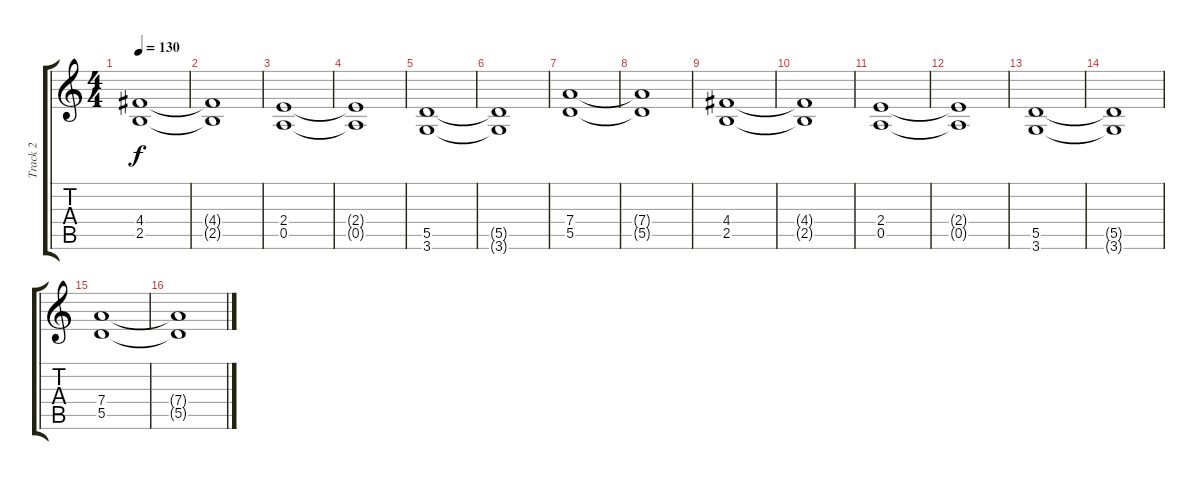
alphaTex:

\track ("Track 2" "Track 2") {instrument overdrivenguitar}
\staff {score tabs}
\tuning (E4 B3 G3 D3 A2 E2) {hide}
\ts (4 4)
\tempo 130
\clef g2
\ks c
(4.4 2.5).1{dy f} |
(4.4{t} 2.5{t}).1 |
(2.4 0.5).1 |
(2.4{t} 0.5{t}).1 |
(5.5 3.6).1 |
(5.5{t} 3.6{t}).1 |
(7.4 5.5).1 |
(7.4{t} 5.5{t}).1 |
(4.4 2.5).1 |
(4.4{t} 2.5{t}).1 |
(2.4 0.5).1 |
(2.4{t} 0.5{t}).1 |
(5.5 3.6).1 |
(5.5{t} 3.6{t}).1 |
(7.4 5.5).1 |
(7.4{t} 5.5{t}).1
